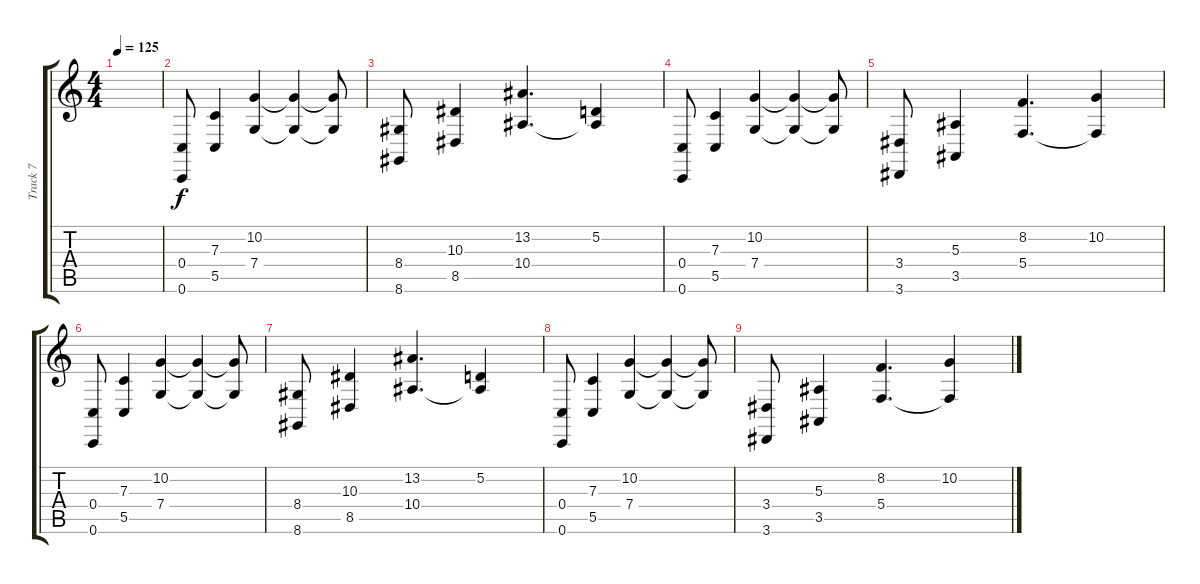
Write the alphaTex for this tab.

\track ("Track 7" "Track 7") {instrument electricgrandpiano}
\staff {score tabs}
\tuning (D4 A3 F3 C3 G2 C2) {hide}
\ts (4 4)
\tempo 125
\clef g2
\ks c
|
(0.4 0.6).8 (7.3 5.5).4 (10.2 7.4).4 (10.2{t} 7.4{t}).4 (10.2{t} 7.4{t}).8 |
(8.4 8.6).8 (10.3 8.5).4 (13.2 10.4).4{d} (5.2 10.4{t}).4 |
(0.4 0.6).8 (7.3 5.5).4 (10.2 7.4).4 (10.2{t} 7.4{t}).4 (10.2{t} 7.4{t}).8 |
(3.4 3.6).8 (5.3 3.5).4 (8.2 5.4).4{d} (10.2 5.4{t}).4 |
(0.4 0.6).8 (7.3 5.5).4 (10.2 7.4).4 (10.2{t} 7.4{t}).4 (10.2{t} 7.4{t}).8 |
(8.4 8.6).8 (10.3 8.5).4 (13.2 10.4).4{d} (5.2 10.4{t}).4 |
(0.4 0.6).8 (7.3 5.5).4 (10.2 7.4).4 (10.2{t} 7.4{t}).4 (10.2{t} 7.4{t}).8 |
(3.4 3.6).8 (5.3 3.5).4 (8.2 5.4).4{d} (10.2 5.4{t}).4
